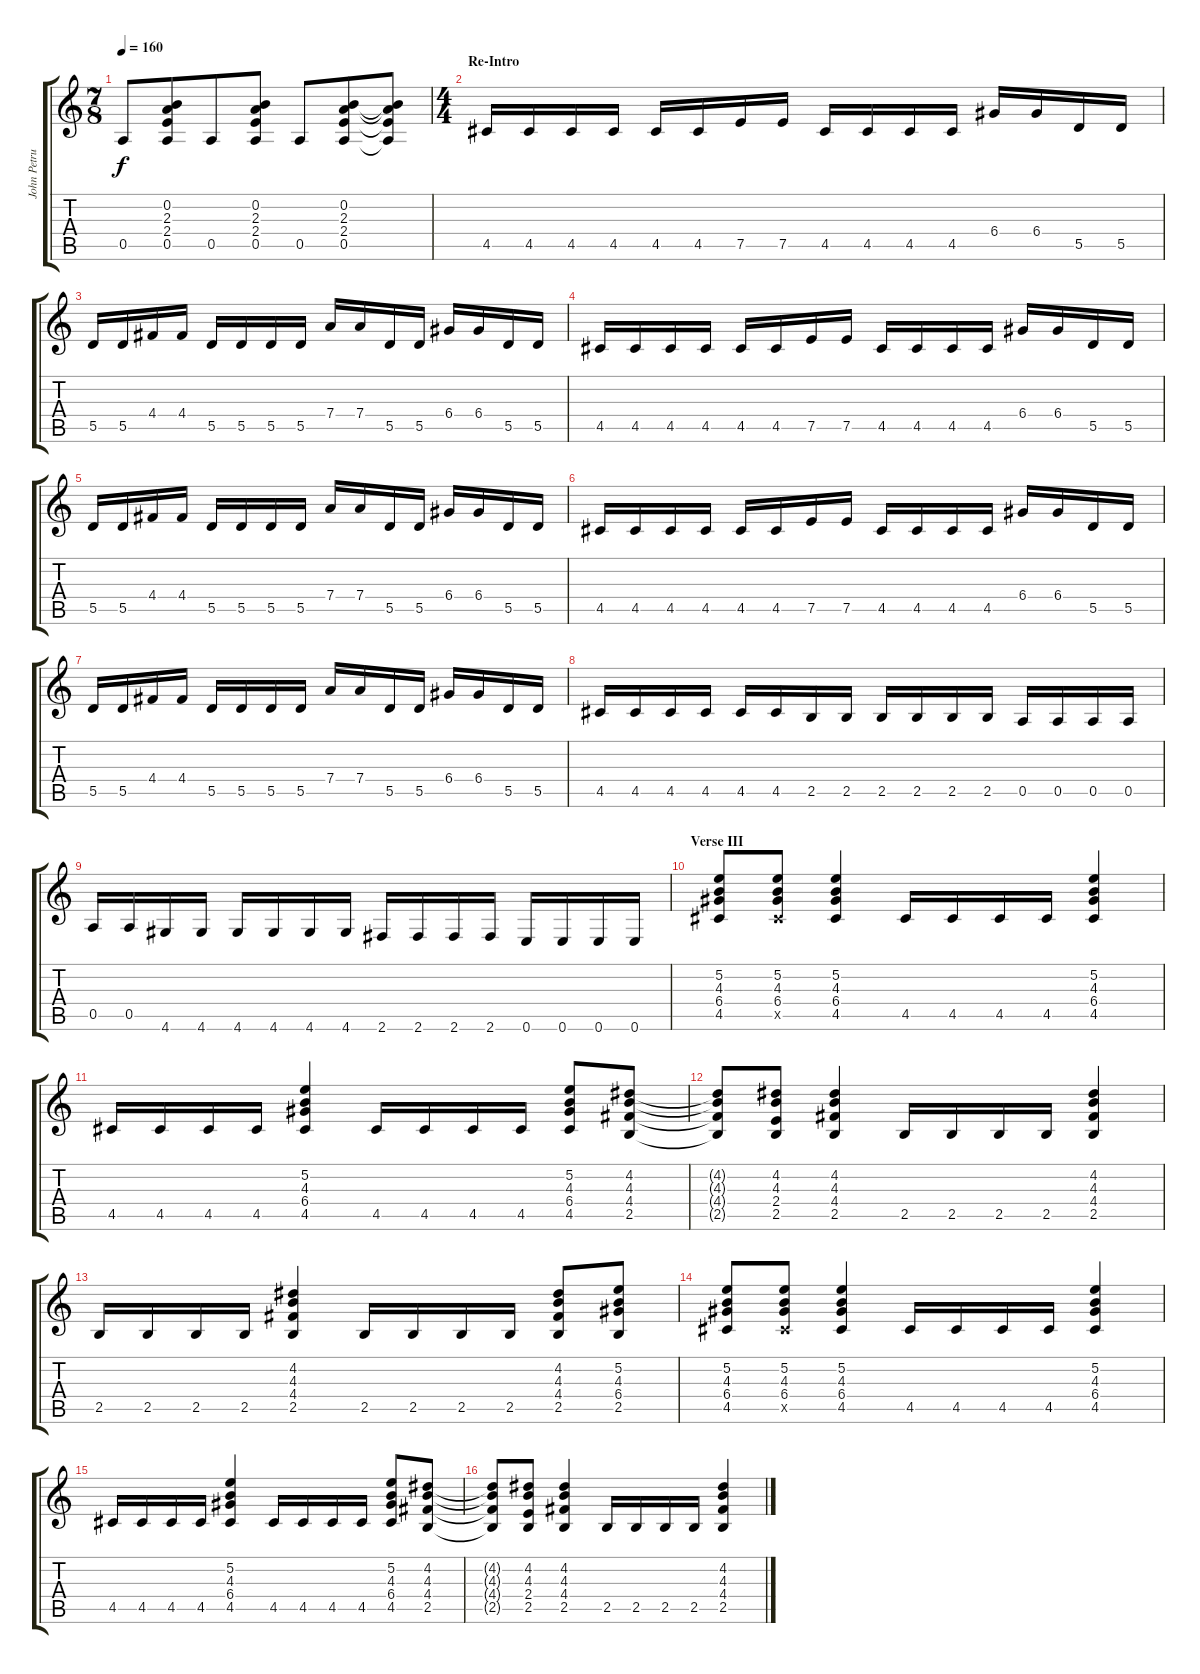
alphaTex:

\track ("John Petrucci Rythm/Lead Guitar" "John Petru") {instrument distortionguitar}
\staff {score tabs}
\tuning (E4 B3 G3 D3 A2 E2) {hide}
\ts (7 8)
\tempo 160
\clef g2
\ks c
0.5.8{dy f} (0.2 2.3 2.4 0.5).8 0.5.8 (0.2 2.3 2.4 0.5).8 0.5.8 (0.2 2.3 2.4 0.5).8 (0.2{t} 2.3{t} 2.4{t} 0.5{t}).8 |
\ts (4 4)
\section ("" "Re-Intro")
4.5.16 4.5.16 4.5.16 4.5.16 4.5.16 4.5.16 7.5.16 7.5.16 4.5.16 4.5.16 4.5.16 4.5.16 6.4.16 6.4.16 5.5.16 5.5.16 |
5.5.16 5.5.16 4.4.16 4.4.16 5.5.16 5.5.16 5.5.16 5.5.16 7.4.16 7.4.16 5.5.16 5.5.16 6.4.16 6.4.16 5.5.16 5.5.16 |
4.5.16 4.5.16 4.5.16 4.5.16 4.5.16 4.5.16 7.5.16 7.5.16 4.5.16 4.5.16 4.5.16 4.5.16 6.4.16 6.4.16 5.5.16 5.5.16 |
5.5.16 5.5.16 4.4.16 4.4.16 5.5.16 5.5.16 5.5.16 5.5.16 7.4.16 7.4.16 5.5.16 5.5.16 6.4.16 6.4.16 5.5.16 5.5.16 |
4.5.16 4.5.16 4.5.16 4.5.16 4.5.16 4.5.16 7.5.16 7.5.16 4.5.16 4.5.16 4.5.16 4.5.16 6.4.16 6.4.16 5.5.16 5.5.16 |
5.5.16 5.5.16 4.4.16 4.4.16 5.5.16 5.5.16 5.5.16 5.5.16 7.4.16 7.4.16 5.5.16 5.5.16 6.4.16 6.4.16 5.5.16 5.5.16 |
4.5.16 4.5.16 4.5.16 4.5.16 4.5.16 4.5.16 2.5.16 2.5.16 2.5.16 2.5.16 2.5.16 2.5.16 0.5.16 0.5.16 0.5.16 0.5.16 |
0.5.16 0.5.16 4.6.16 4.6.16 4.6.16 4.6.16 4.6.16 4.6.16 2.6.16 2.6.16 2.6.16 2.6.16 0.6.16 0.6.16 0.6.16 0.6.16 |
\section ("" "Verse III")
(5.2 4.3 6.4 4.5).8 (5.2 4.3 6.4 4.5{x}).8 (5.2 4.3 6.4 4.5).4 4.5.16 4.5.16 4.5.16 4.5.16 (5.2 4.3 6.4 4.5).4 |
4.5.16 4.5.16 4.5.16 4.5.16 (5.2 4.3 6.4 4.5).4 4.5.16 4.5.16 4.5.16 4.5.16 (5.2 4.3 6.4 4.5).8 (4.2 4.3 4.4 2.5).8 |
(4.2{t} 4.3{t} 4.4{t} 2.5{t}).8 (4.2 4.3 2.4 2.5).8 (4.2 4.3 4.4 2.5).4 2.5.16 2.5.16 2.5.16 2.5.16 (4.2 4.3 4.4 2.5).4 |
2.5.16 2.5.16 2.5.16 2.5.16 (4.2 4.3 4.4 2.5).4 2.5.16 2.5.16 2.5.16 2.5.16 (4.2 4.3 4.4 2.5).8 (5.2 4.3 6.4 2.5).8 |
(5.2 4.3 6.4 4.5).8 (5.2 4.3 6.4 4.5{x}).8 (5.2 4.3 6.4 4.5).4 4.5.16 4.5.16 4.5.16 4.5.16 (5.2 4.3 6.4 4.5).4 |
4.5.16 4.5.16 4.5.16 4.5.16 (5.2 4.3 6.4 4.5).4 4.5.16 4.5.16 4.5.16 4.5.16 (5.2 4.3 6.4 4.5).8 (4.2 4.3 4.4 2.5).8 |
(4.2{t} 4.3{t} 4.4{t} 2.5{t}).8 (4.2 4.3 2.4 2.5).8 (4.2 4.3 4.4 2.5).4 2.5.16 2.5.16 2.5.16 2.5.16 (4.2 4.3 4.4 2.5).4
